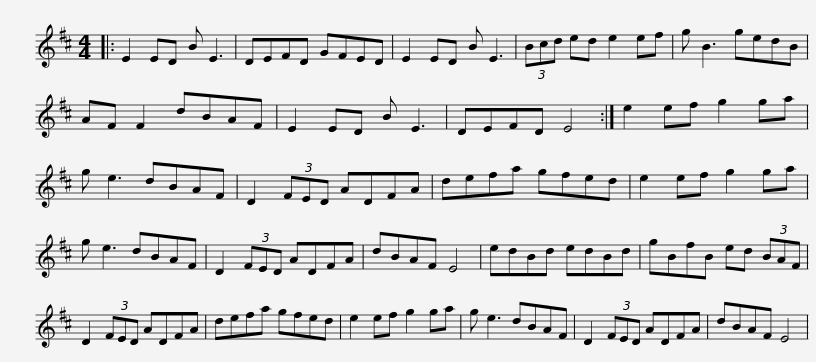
X:1
L:1/8
M:4/4
I:linebreak $
K:D
V:1 treble
V:1
|: E2 ED B E3 | DEFD GFED | E2 ED B E3 | (3Bcd ed e2 ef | g B3 gedB | %5
 AF F2 dBAF |$ E2 ED B E3 | DEFD E4 :| e2 ef g2 ga | g e3 dBAF | %10
 D2 (3FED ADFA | defa gfed |$ e2 ef g2 ga | g e3 dBAF | D2 (3FED ADFA | %15
 dBAF E4 | edBd edBd | gBfB ed (3BAF |$ D2 (3FED ADFA | defa gfed | %20
 e2 ef g2 ga | g e3 dBAF | D2 (3FED ADFA | dBAF E4 | %24
